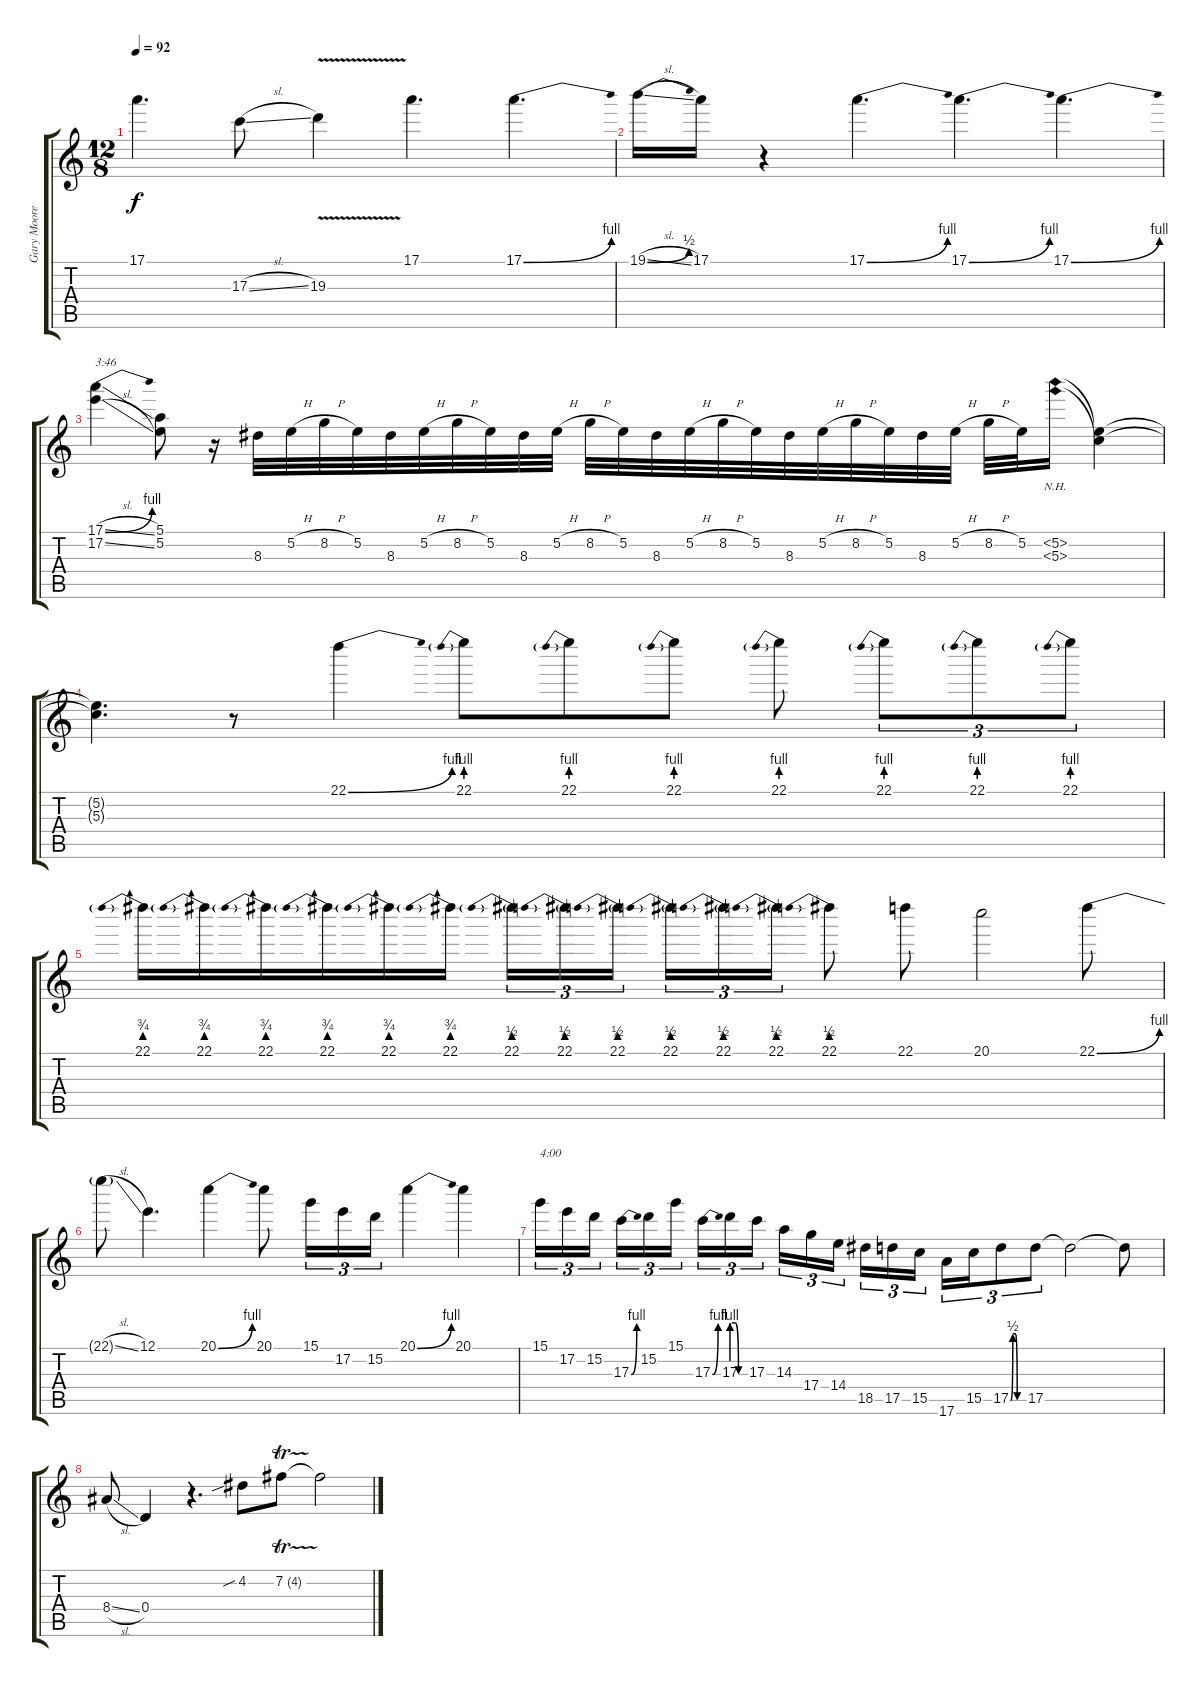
\track ("Gary Moore" "Gary Moore") {instrument distortionguitar}
\staff {score tabs}
\tuning (E4 B3 G3 D3 A2 E2) {hide}
\ts (12 8)
\tempo 92
\clef g2
\ks c
17.1.4{d dy f} 17.3{sl}.8 19.3{v}.4 17.1.4{d} 17.1{be (bend 0 0 60 4)}.4{d} |
19.1{be (bend 0 0 60 2) sl}.16 17.1.16 r.4 17.1{be (bend 0 0 60 4)}.4{d} 17.1{be (bend 0 0 60 4)}.4{d} 17.1{be (bend 0 0 60 4)}.4{d} |
(17.1{be (bend 0 0 60 4) sl} 17.2{sl}).4{txt "3:46"} (5.1 5.2).8 r.16 8.3.32 5.2{h}.32 8.2{h}.32 5.2.32 8.3.32 5.2{h}.32 8.2{h}.32 5.2.32 8.3.32 5.2{h}.32 8.2{h}.32 5.2.32 8.3.32 5.2{h}.32 8.2{h}.32 5.2.32 8.3.32 5.2{h}.32 8.2{h}.32 5.2.32 8.3.32 5.2{h}.32 8.2{h}.32 5.2.32 (5.2{nh} 5.3{nh}).16 (5.2{t} 5.3{t}).4 |
(5.2{t} 5.3{t}).4{d} r.8 22.1{be (bend 0 0 60 4)}.4 22.1{be (prebend 0 4 60 4)}.8 22.1{be (prebend 0 4 60 4)}.8 22.1{be (prebend 0 4 60 4)}.8 22.1{be (prebend 0 4 60 4)}.8 22.1{be (prebend 0 4 60 4)}.8{tu (3 2)} 22.1{be (prebend 0 4 60 4)}.8{tu (3 2)} 22.1{be (prebend 0 4 60 4)}.8{tu (3 2)} |
22.1{be (prebend 0 3 60 3)}.16 22.1{be (prebend 0 3 60 3)}.16 22.1{be (prebend 0 3 60 3)}.16 22.1{be (prebend 0 3 60 3)}.16 22.1{be (prebend 0 3 60 3)}.16 22.1{be (prebend 0 3 60 3)}.16 22.1{be (prebend 0 2 60 2)}.16{tu (3 2)} 22.1{be (prebend 0 2 60 2)}.16{tu (3 2)} 22.1{be (prebend 0 2 60 2)}.16{tu (3 2) beam splitsecondary} 22.1{be (prebend 0 2 60 2)}.16{tu (3 2)} 22.1{be (prebend 0 2 60 2)}.16{tu (3 2)} 22.1{be (prebend 0 2 60 2)}.16{tu (3 2)} 22.1{be (prebend 0 2 60 2)}.8 22.1.8 20.1.2 22.1{be (bend 0 0 60 4)}.8 |
22.1{sl t}.8 12.1.4{d} 20.1{be (bend 0 0 60 4)}.4 20.1.8 15.1.16{tu (3 2)} 17.2.16{tu (3 2)} 15.2.16{tu (3 2)} 20.1{be (bend 0 0 60 4)}.4 20.1.4 |
15.1.16{tu (3 2) txt "4:00"} 17.2.16{tu (3 2)} 15.2.16{tu (3 2) beam splitsecondary} 17.3{be (bend 0 0 60 4)}.16{tu (3 2)} 15.2.16{tu (3 2)} 15.1.16{tu (3 2) beam splitsecondary} 17.3{be (bend 0 0 60 4)}.16{tu (3 2)} 17.3{be (custom 0 4 15 4 30 0 60 0)}.16{tu (3 2)} 17.3.16{tu (3 2)} 14.3.16{tu (3 2)} 17.4.16{tu (3 2)} 14.4.16{tu (3 2) beam splitsecondary} 18.5.16{tu (3 2)} 17.5.16{tu (3 2)} 15.5.16{tu (3 2) beam splitsecondary} 17.6.16{tu (3 2)} 15.5.16{tu (3 2)} 17.5{be (custom 0 0 10 2 20 2 30 0 60 0)}.8{tu (3 2)} 17.5.8{tu (3 2)} 17.5{t}.2 17.5{t}.8 |
8.4{sl}.8 0.4.4 r.4{d} 4.2{sib}.8 7.2{tr (4 16)}.8 7.2{t}.2
